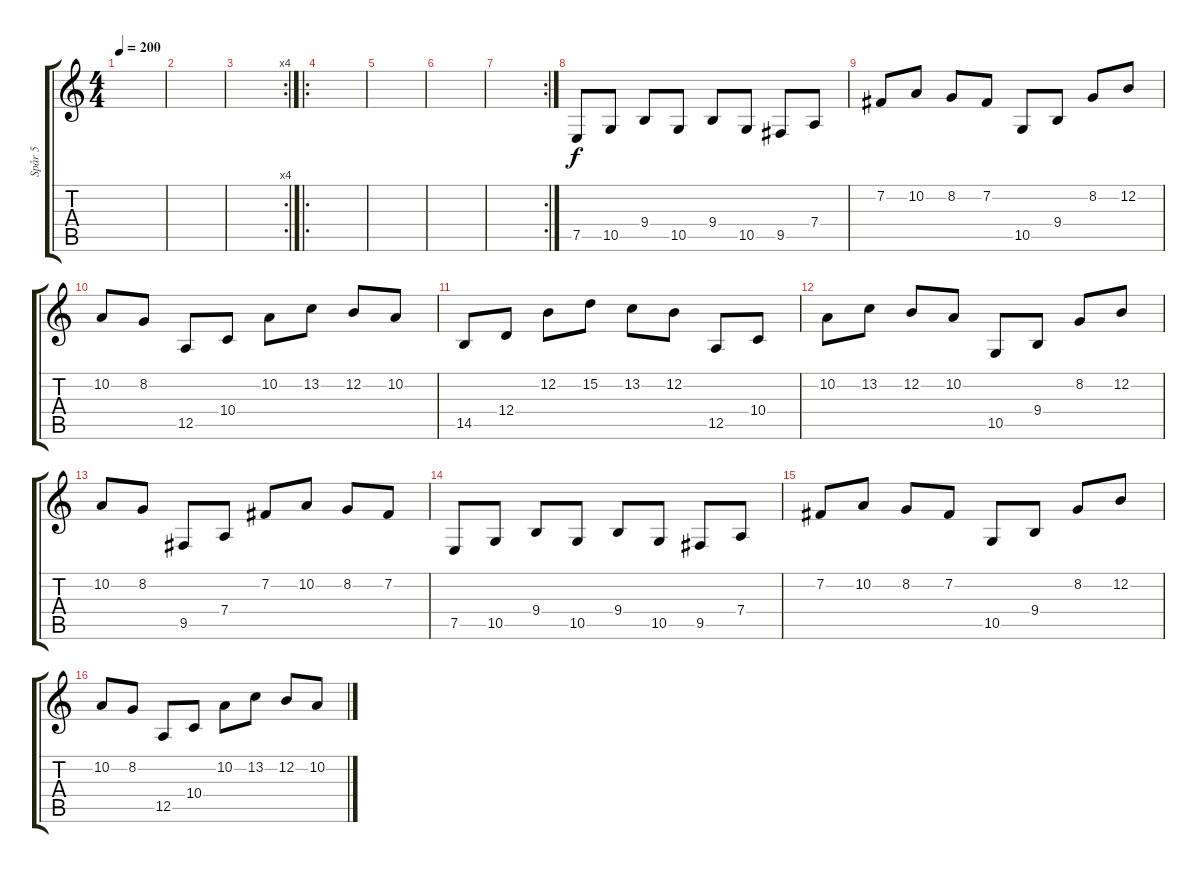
\track ("Spår 5" "Spår 5") {instrument acousticgrandpiano}
\staff {score tabs}
\tuning (E4 B3 G3 D3 A2 E2) {hide}
\ts (4 4)
\tempo 200
\clef g2
\ks c
|
|
\rc 4
|
\ro
|
|
|
\rc 2
|
7.5.8 10.5.8 9.4.8 10.5.8 9.4.8 10.5.8 9.5.8 7.4.8 |
7.2.8 10.2.8 8.2.8 7.2.8 10.5.8 9.4.8 8.2.8 12.2.8 |
10.2.8 8.2.8 12.5.8 10.4.8 10.2.8 13.2.8 12.2.8 10.2.8 |
14.5.8 12.4.8 12.2.8 15.2.8 13.2.8 12.2.8 12.5.8 10.4.8 |
10.2.8 13.2.8 12.2.8 10.2.8 10.5.8 9.4.8 8.2.8 12.2.8 |
10.2.8 8.2.8 9.5.8 7.4.8 7.2.8 10.2.8 8.2.8 7.2.8 |
7.5.8 10.5.8 9.4.8 10.5.8 9.4.8 10.5.8 9.5.8 7.4.8 |
7.2.8 10.2.8 8.2.8 7.2.8 10.5.8 9.4.8 8.2.8 12.2.8 |
10.2.8 8.2.8 12.5.8 10.4.8 10.2.8 13.2.8 12.2.8 10.2.8
